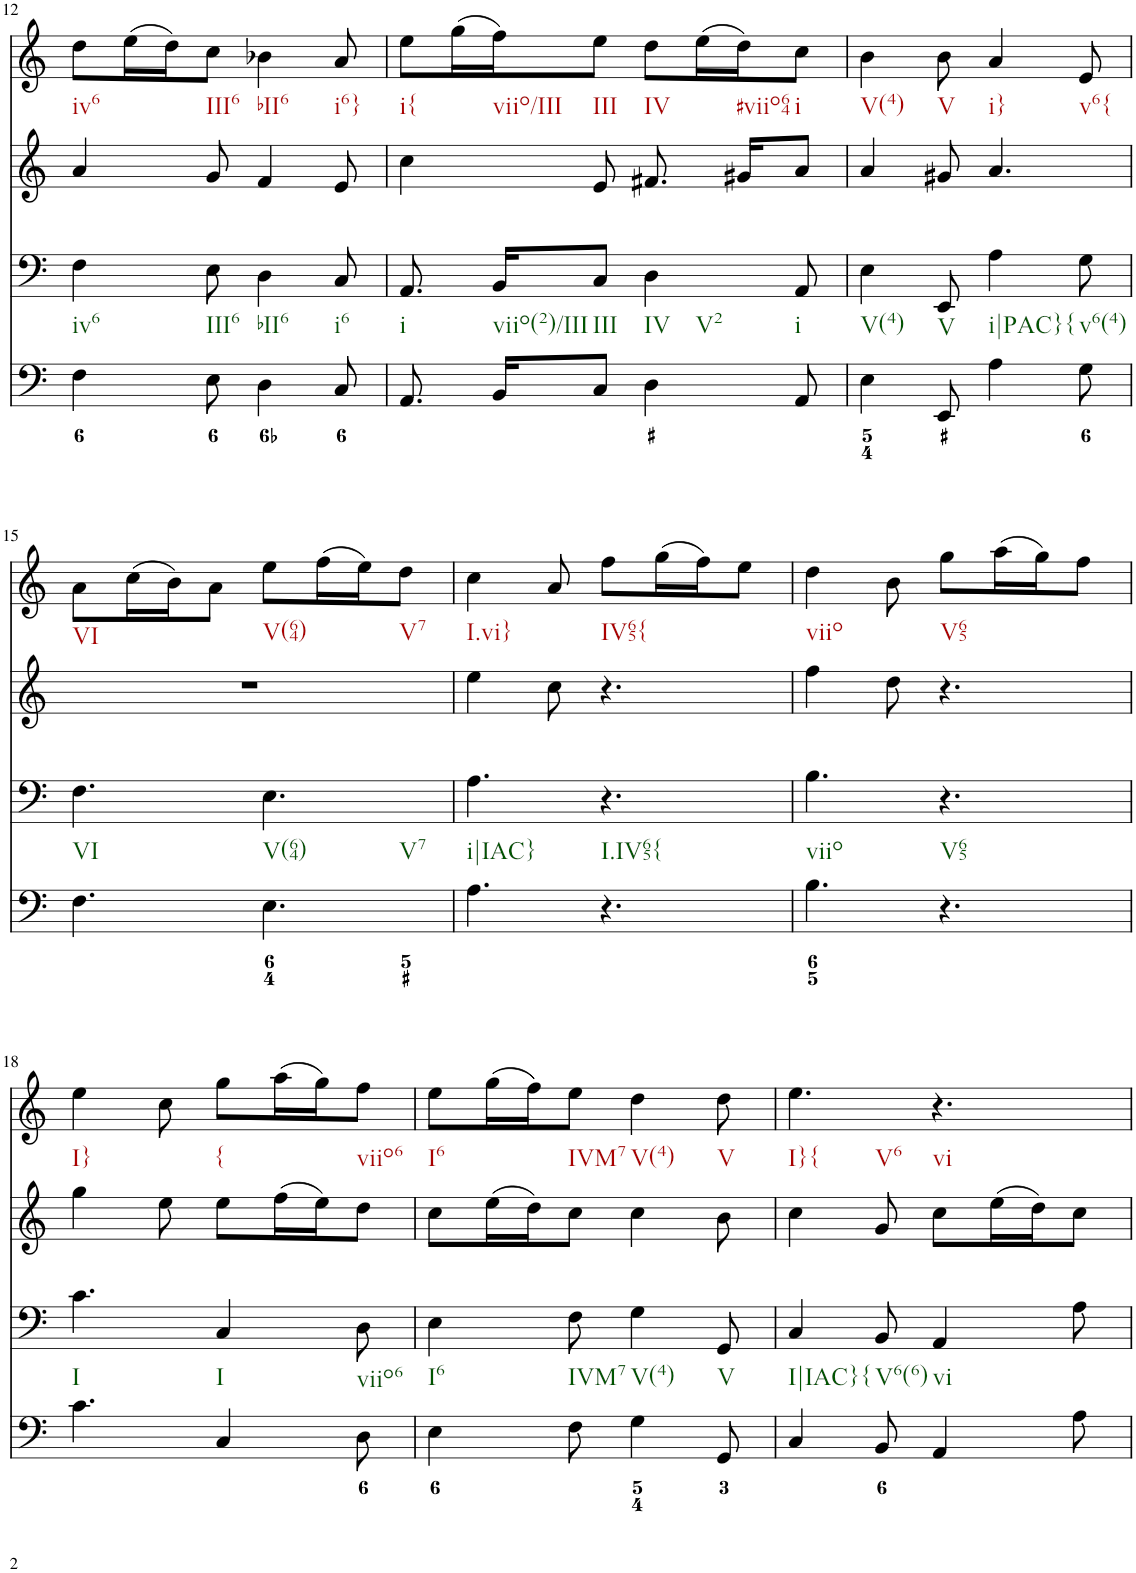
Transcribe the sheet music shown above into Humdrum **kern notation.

**kern	**kern	**kern	**kern	**harte
*part4	*part3	*part2	*part1	*part1
*staff4	*staff3	*staff2	*staff1	*
*I"violn	*I"violn	*I"cello	*I"organ	*
!!LO:PB:g=z
*clefF4	*clefF4	*clefG2	*clefG2	*
*k[]	*k[]	*k[]	*k[]	*
*M6/8	*M6/8	*M6/8	*M6/8	*
=12	=12	=12	=12	=12
!	!LO:TX:b:t=iv6	!	!	!
4F\	4F\	4a/	8dd\L	.
.	.	.	(16ee\L	.
.	.	.	16dd\J)	.
!	!LO:TX:b:t=III6	!	!	!
8E\	8E\	8g/	8cc\J	.
!	!LO:TX:b:t=bII6	!	!	!
4D\	4D\	4f/	4b-X\	.
!	!LO:TX:b:t=i6	!	!	!
8C/	8C/	8e/	8a/	.
=13	=13	=13	=13	=13
!	!LO:TX:b:t=i	!	!	!
8.AA/	8.AA/	4cc\	8ee\L	.
.	.	.	(16gg\L	.
!	!LO:TX:b:t=viio(2)/III	!	!	!
16BB/KL	16BB/KL	.	16ff\J)	.
!	!LO:TX:b:t=III	!	!	!
8C/J	8C/J	8e/	8ee\J	.
!	!LO:TX:b:t=IV	!	!	!
!	!LO:TX:b:t=V2	!	!	!
4D\	4D\	8.f#X/	8dd\L	.
.	.	.	(16ee\L	.
.	.	16g#X/KL	16dd\J)	.
!	!LO:TX:b:t=i	!	!	!
8AA/	8AA/	8a/J	8cc\J	.
=14	=14	=14	=14	=14
!	!LO:TX:b:t=V(4)	!	!	!
4E\	4E\	4a/	4b\	.
!	!LO:TX:b:t=V	!	!	!
8EE/	8EE/	8g#X/	8b\	.
!	!LO:TX:b:t=i|PAC}{	!	!	!
4A\	4A\	4.a/	4a/	.
!	!LO:TX:b:t=v6(4)	!	!	!
8G\	8G\	.	8e/	.
!!LO:LB:g=z
=15	=15	=15	=15	=15
!	!LO:TX:b:t=VI	!	!	!
4.F\	4.F\	2.r	8a\L	.
.	.	.	(16cc\L	.
.	.	.	16b\J)	.
.	.	.	8a\J	.
!	!LO:TX:b:t=V(64)	!	!	!
!	!LO:TX:b:t=V7	!	!	!
4.E\	4.E\	.	8ee\L	.
.	.	.	(16ff\L	.
.	.	.	16ee\J)	.
.	.	.	8dd\J	.
=16	=16	=16	=16	=16
!	!LO:TX:b:t=i|IAC}	!	!	!
4.A\	4.A\	4ee\	4cc\	.
.	.	8cc\	8a/	.
!	!LO:TX:b:t=I.IV65{	!	!	!
4.r	4.r	4.r	8ff\L	.
.	.	.	(16gg\L	.
.	.	.	16ff\J)	.
.	.	.	8ee\J	.
=17	=17	=17	=17	=17
!	!LO:TX:b:t=viio	!	!	!
4.B\	4.B\	4ff\	4dd\	.
.	.	8dd\	8b\	.
!	!LO:TX:b:t=V65	!	!	!
4.r	4.r	4.r	8gg\L	.
.	.	.	(16aa\L	.
.	.	.	16gg\J)	.
.	.	.	8ff\J	.
!!LO:LB:g=z
=18	=18	=18	=18	=18
!	!LO:TX:b:t=I	!	!	!
4.c\	4.c\	4gg\	4ee\	.
.	.	8ee\	8cc\	.
!	!LO:TX:b:t=I	!	!	!LO:H:kt={
4C/	4C/	8ee\L	8gg\L	N
.	.	(16ff\L	(16aa\L	.
.	.	16ee\J)	16gg\J)	.
!	!LO:TX:b:t=viio6	!	!	!
8D\	8D\	8dd\J	8ff\J	.
=19	=19	=19	=19	=19
!	!LO:TX:b:t=I6	!	!	!
4E\	4E\	8cc\L	8ee\L	.
.	.	(16ee\L	(16gg\L	.
.	.	16dd\J)	16ff\J)	.
!	!LO:TX:b:t=IVM7	!	!	!
8F\	8F\	8cc\J	8ee\J	.
!	!LO:TX:b:t=V(4)	!	!	!
4G\	4G\	4cc\	4dd\	.
!	!LO:TX:b:t=V	!	!	!
8GG/	8GG/	8b\	8dd\	.
=20	=20	=20	=20	=20
!	!LO:TX:b:t=I|IAC}{	!	!	!
4C/	4C/	4cc\	4.ee\	.
!	!LO:TX:b:t=V6(6)	!	!	!
8BB/	8BB/	8g/	.	.
!	!LO:TX:b:t=vi	!	!	!
4AA/	4AA/	8cc\L	4.r	.
.	.	(16ee\L	.	.
.	.	16dd\J)	.	.
8A\	8A\	8cc\J	.	.
=	=	=	=	=
*-	*-	*-	*-	*-
